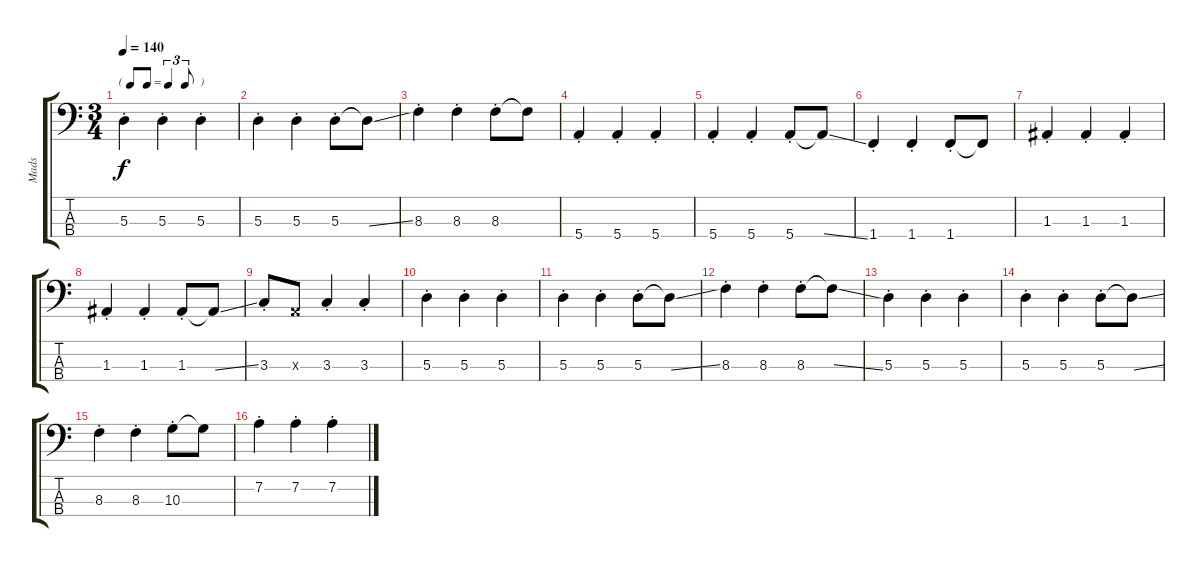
\track ("Mads " "Mads ") {instrument electricbassfinger}
\staff {score tabs}
\tuning (G2 D2 A1 E1) {hide}
\ts (3 4)
\tf triplet8th
\tempo 140
\clef f4
\ks c
5.3{st}.4{dy f} 5.3{st}.4 5.3{st}.4 |
5.3{st}.4 5.3{st}.4 5.3{st}.8 5.3{ss t}.8 |
8.3{st}.4 8.3{st}.4 8.3{st}.8 8.3{t}.8 |
5.4{st}.4 5.4{st}.4 5.4{st}.4 |
5.4{st}.4 5.4{st}.4 5.4{st}.8 5.4{ss t}.8 |
1.4{st}.4 1.4{st}.4 1.4{st}.8 1.4{t}.8 |
1.3{st}.4 1.3{st}.4 1.3{st}.4 |
1.3{st}.4 1.3{st}.4 1.3{st}.8 1.3{ss t}.8 |
3.3{st}.8 0.3{x}.8 3.3{st}.4 3.3{st}.4 |
5.3{st}.4 5.3{st}.4 5.3{st}.4 |
5.3{st}.4 5.3{st}.4 5.3{st}.8 5.3{ss t}.8 |
8.3{st}.4 8.3{st}.4 8.3{st}.8 8.3{ss t}.8 |
5.3{st}.4 5.3{st}.4 5.3{st}.4 |
5.3{st}.4 5.3{st}.4 5.3{st}.8 5.3{ss t}.8 |
8.3{st}.4 8.3{st}.4 10.3{st}.8 10.3{t}.8 |
7.2{st}.4 7.2{st}.4 7.2{st}.4
